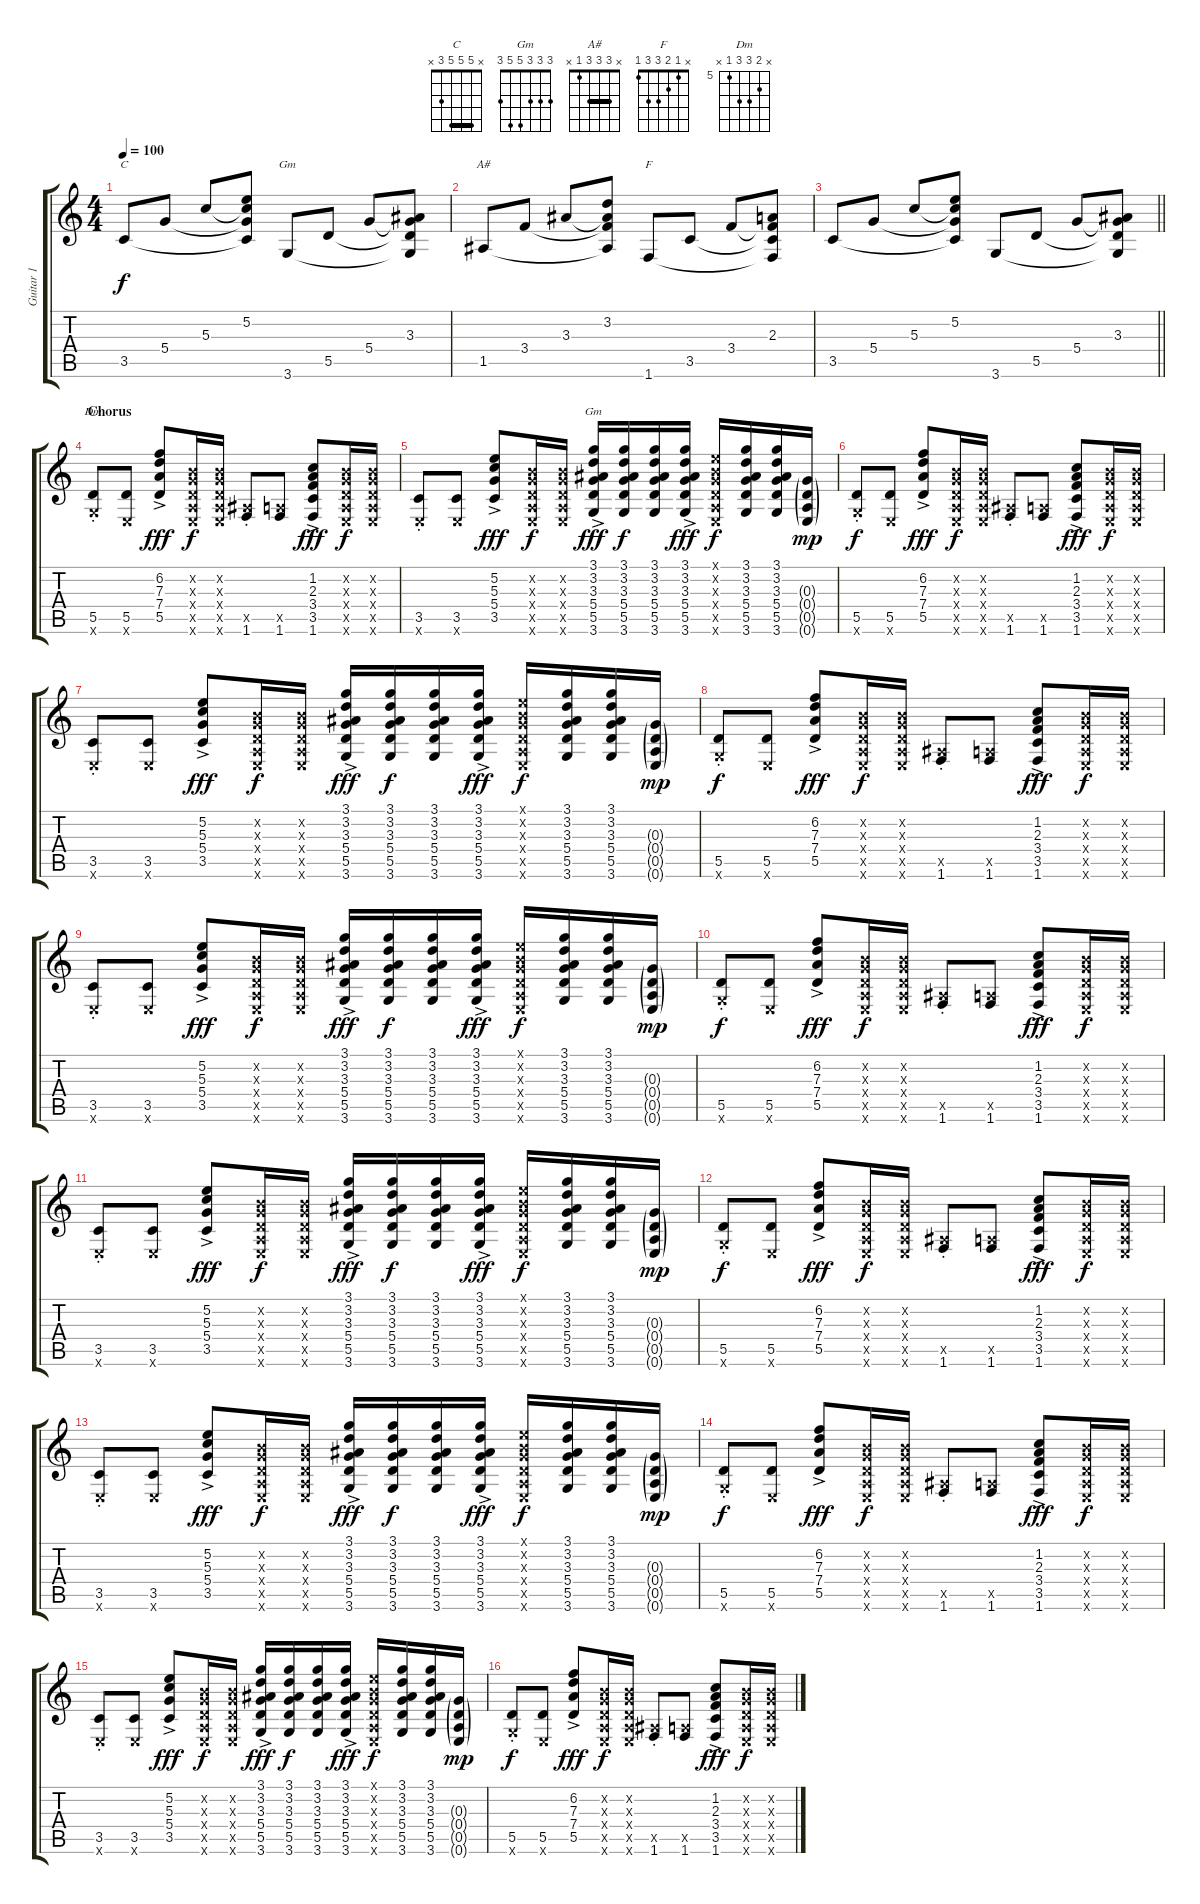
\track ("Guitar 1" "Guitar 1") {instrument acousticguitarsteel}
\staff {score tabs}
\tuning (E4 B3 G3 D3 A2 E2) {hide}
\chord ("C" x 5 5 5 3 x) {barre 5}
\chord ("Gm" x 3 3 5 5 3)
\chord ("A#" x 3 3 3 1 x) {barre 3}
\chord ("F" x 1 2 3 3 1)
\chord ("Dm" x 6 7 7 5 x) {firstfret 5}
\chord ("Gm" 3 3 3 5 5 3)
\ts (4 4)
\tempo 100
\clef g2
\ks c
3.5.8{ch "C" dy f} 5.4.8 5.3.8 (5.2 5.3{t} 5.4{t} 3.5{t}).8 3.6.8{ch "Gm"} 5.5.8 5.4.8 (3.3 5.4{t} 5.5{t} 3.6{t}).8 |
1.5.8{ch "A#"} 3.4.8 3.3.8 (3.2 3.3{t} 3.4{t} 1.5{t}).8 1.6.8{ch "F"} 3.5.8 3.4.8 (2.3 3.4{t} 3.5{t} 1.6{t}).8 |
\barLineRight lightlight
3.5.8 5.4.8 5.3.8 (5.2 5.3{t} 5.4{t} 3.5{t}).8 3.6.8 5.5.8 5.4.8 (3.3 5.4{t} 5.5{t} 3.6{t}).8 |
\section ("" "Chorus")
(5.5{st} 3.6{x}).8{ch "Dm"} (5.5 0.6{x}).8 (6.2{ac} 7.3{ac} 7.4{ac} 5.5{ac}).8{dy fff} (0.2{x} 0.3{x} 0.4{x} 0.5{x} 0.6{x}).16{dy f} (0.2{x} 0.3{x} 0.4{x} 0.5{x} 0.6{x}).16 (1.5{x} 1.6{st}).8 (0.5{x} 1.6).8 (1.2{ac} 2.3{ac} 3.4{ac} 3.5{ac} 1.6{ac}).8{dy fff} (0.2{x} 0.3{x} 0.4{x} 0.5{x} 0.6{x}).16{dy f} (0.2{x} 0.3{x} 0.4{x} 0.5{x} 0.6{x}).16 |
(3.5{st} 0.6{x}).8 (3.5 0.6{x}).8 (5.2{ac} 5.3{ac} 5.4{ac} 3.5{ac}).8{dy fff} (0.2{x} 0.3{x} 0.4{x} 0.5{x} 0.6{x}).16{dy f} (0.2{x} 0.3{x} 0.4{x} 0.5{x} 0.6{x}).16 (3.1 3.2{ac} 3.3{ac} 5.4{ac} 5.5{ac} 3.6{ac}).16{ch "Gm" dy fff} (3.1 3.2 3.3 5.4 5.5 3.6).16{dy f} (3.1 3.2 3.3 5.4 5.5 3.6).16 (3.1{ac} 3.2{ac} 3.3{ac} 5.4{ac} 5.5{ac} 3.6{ac}).16{dy fff} (0.1{x} 0.2{x} 0.3{x} 0.4{x} 0.5{x} 0.6{x}).16{dy f} (3.1 3.2 3.3 5.4 5.5 3.6).16 (3.1 3.2 3.3 5.4 5.5 3.6).16 (0.3{g} 0.4{g} 0.5{g} 0.6{g}).16{dy mp} |
(5.5{st} 3.6{x}).8{dy f} (5.5 0.6{x}).8 (6.2{ac} 7.3{ac} 7.4{ac} 5.5{ac}).8{dy fff} (0.2{x} 0.3{x} 0.4{x} 0.5{x} 0.6{x}).16{dy f} (0.2{x} 0.3{x} 0.4{x} 0.5{x} 0.6{x}).16 (1.5{x} 1.6{st}).8 (0.5{x} 1.6).8 (1.2{ac} 2.3{ac} 3.4{ac} 3.5{ac} 1.6{ac}).8{dy fff} (0.2{x} 0.3{x} 0.4{x} 0.5{x} 0.6{x}).16{dy f} (0.2{x} 0.3{x} 0.4{x} 0.5{x} 0.6{x}).16 |
(3.5{st} 0.6{x}).8 (3.5 0.6{x}).8 (5.2{ac} 5.3{ac} 5.4{ac} 3.5{ac}).8{dy fff} (0.2{x} 0.3{x} 0.4{x} 0.5{x} 0.6{x}).16{dy f} (0.2{x} 0.3{x} 0.4{x} 0.5{x} 0.6{x}).16 (3.1 3.2{ac} 3.3{ac} 5.4{ac} 5.5{ac} 3.6{ac}).16{dy fff} (3.1 3.2 3.3 5.4 5.5 3.6).16{dy f} (3.1 3.2 3.3 5.4 5.5 3.6).16 (3.1{ac} 3.2{ac} 3.3{ac} 5.4{ac} 5.5{ac} 3.6{ac}).16{dy fff} (0.1{x} 0.2{x} 0.3{x} 0.4{x} 0.5{x} 0.6{x}).16{dy f} (3.1 3.2 3.3 5.4 5.5 3.6).16 (3.1 3.2 3.3 5.4 5.5 3.6).16 (0.3{g} 0.4{g} 0.5{g} 0.6{g}).16{dy mp} |
(5.5{st} 3.6{x}).8{dy f} (5.5 0.6{x}).8 (6.2{ac} 7.3{ac} 7.4{ac} 5.5{ac}).8{dy fff} (0.2{x} 0.3{x} 0.4{x} 0.5{x} 0.6{x}).16{dy f} (0.2{x} 0.3{x} 0.4{x} 0.5{x} 0.6{x}).16 (1.5{x} 1.6{st}).8 (0.5{x} 1.6).8 (1.2{ac} 2.3{ac} 3.4{ac} 3.5{ac} 1.6{ac}).8{dy fff} (0.2{x} 0.3{x} 0.4{x} 0.5{x} 0.6{x}).16{dy f} (0.2{x} 0.3{x} 0.4{x} 0.5{x} 0.6{x}).16 |
(3.5{st} 0.6{x}).8 (3.5 0.6{x}).8 (5.2{ac} 5.3{ac} 5.4{ac} 3.5{ac}).8{dy fff} (0.2{x} 0.3{x} 0.4{x} 0.5{x} 0.6{x}).16{dy f} (0.2{x} 0.3{x} 0.4{x} 0.5{x} 0.6{x}).16 (3.1 3.2{ac} 3.3{ac} 5.4{ac} 5.5{ac} 3.6{ac}).16{dy fff} (3.1 3.2 3.3 5.4 5.5 3.6).16{dy f} (3.1 3.2 3.3 5.4 5.5 3.6).16 (3.1{ac} 3.2{ac} 3.3{ac} 5.4{ac} 5.5{ac} 3.6{ac}).16{dy fff} (0.1{x} 0.2{x} 0.3{x} 0.4{x} 0.5{x} 0.6{x}).16{dy f} (3.1 3.2 3.3 5.4 5.5 3.6).16 (3.1 3.2 3.3 5.4 5.5 3.6).16 (0.3{g} 0.4{g} 0.5{g} 0.6{g}).16{dy mp} |
(5.5{st} 3.6{x}).8{dy f} (5.5 0.6{x}).8 (6.2{ac} 7.3{ac} 7.4{ac} 5.5{ac}).8{dy fff} (0.2{x} 0.3{x} 0.4{x} 0.5{x} 0.6{x}).16{dy f} (0.2{x} 0.3{x} 0.4{x} 0.5{x} 0.6{x}).16 (1.5{x} 1.6{st}).8 (0.5{x} 1.6).8 (1.2{ac} 2.3{ac} 3.4{ac} 3.5{ac} 1.6{ac}).8{dy fff} (0.2{x} 0.3{x} 0.4{x} 0.5{x} 0.6{x}).16{dy f} (0.2{x} 0.3{x} 0.4{x} 0.5{x} 0.6{x}).16 |
(3.5{st} 0.6{x}).8 (3.5 0.6{x}).8 (5.2{ac} 5.3{ac} 5.4{ac} 3.5{ac}).8{dy fff} (0.2{x} 0.3{x} 0.4{x} 0.5{x} 0.6{x}).16{dy f} (0.2{x} 0.3{x} 0.4{x} 0.5{x} 0.6{x}).16 (3.1 3.2{ac} 3.3{ac} 5.4{ac} 5.5{ac} 3.6{ac}).16{dy fff} (3.1 3.2 3.3 5.4 5.5 3.6).16{dy f} (3.1 3.2 3.3 5.4 5.5 3.6).16 (3.1{ac} 3.2{ac} 3.3{ac} 5.4{ac} 5.5{ac} 3.6{ac}).16{dy fff} (0.1{x} 0.2{x} 0.3{x} 0.4{x} 0.5{x} 0.6{x}).16{dy f} (3.1 3.2 3.3 5.4 5.5 3.6).16 (3.1 3.2 3.3 5.4 5.5 3.6).16 (0.3{g} 0.4{g} 0.5{g} 0.6{g}).16{dy mp} |
(5.5{st} 3.6{x}).8{dy f} (5.5 0.6{x}).8 (6.2{ac} 7.3{ac} 7.4{ac} 5.5{ac}).8{dy fff} (0.2{x} 0.3{x} 0.4{x} 0.5{x} 0.6{x}).16{dy f} (0.2{x} 0.3{x} 0.4{x} 0.5{x} 0.6{x}).16 (1.5{x} 1.6{st}).8 (0.5{x} 1.6).8 (1.2{ac} 2.3{ac} 3.4{ac} 3.5{ac} 1.6{ac}).8{dy fff} (0.2{x} 0.3{x} 0.4{x} 0.5{x} 0.6{x}).16{dy f} (0.2{x} 0.3{x} 0.4{x} 0.5{x} 0.6{x}).16 |
(3.5{st} 0.6{x}).8 (3.5 0.6{x}).8 (5.2{ac} 5.3{ac} 5.4{ac} 3.5{ac}).8{dy fff} (0.2{x} 0.3{x} 0.4{x} 0.5{x} 0.6{x}).16{dy f} (0.2{x} 0.3{x} 0.4{x} 0.5{x} 0.6{x}).16 (3.1 3.2{ac} 3.3{ac} 5.4{ac} 5.5{ac} 3.6{ac}).16{dy fff} (3.1 3.2 3.3 5.4 5.5 3.6).16{dy f} (3.1 3.2 3.3 5.4 5.5 3.6).16 (3.1{ac} 3.2{ac} 3.3{ac} 5.4{ac} 5.5{ac} 3.6{ac}).16{dy fff} (0.1{x} 0.2{x} 0.3{x} 0.4{x} 0.5{x} 0.6{x}).16{dy f} (3.1 3.2 3.3 5.4 5.5 3.6).16 (3.1 3.2 3.3 5.4 5.5 3.6).16 (0.3{g} 0.4{g} 0.5{g} 0.6{g}).16{dy mp} |
(5.5{st} 3.6{x}).8{dy f} (5.5 0.6{x}).8 (6.2{ac} 7.3{ac} 7.4{ac} 5.5{ac}).8{dy fff} (0.2{x} 0.3{x} 0.4{x} 0.5{x} 0.6{x}).16{dy f} (0.2{x} 0.3{x} 0.4{x} 0.5{x} 0.6{x}).16 (1.5{x} 1.6{st}).8 (0.5{x} 1.6).8 (1.2{ac} 2.3{ac} 3.4{ac} 3.5{ac} 1.6{ac}).8{dy fff} (0.2{x} 0.3{x} 0.4{x} 0.5{x} 0.6{x}).16{dy f} (0.2{x} 0.3{x} 0.4{x} 0.5{x} 0.6{x}).16 |
(3.5{st} 0.6{x}).8 (3.5 0.6{x}).8 (5.2{ac} 5.3{ac} 5.4{ac} 3.5{ac}).8{dy fff} (0.2{x} 0.3{x} 0.4{x} 0.5{x} 0.6{x}).16{dy f} (0.2{x} 0.3{x} 0.4{x} 0.5{x} 0.6{x}).16 (3.1 3.2{ac} 3.3{ac} 5.4{ac} 5.5{ac} 3.6{ac}).16{dy fff} (3.1 3.2 3.3 5.4 5.5 3.6).16{dy f} (3.1 3.2 3.3 5.4 5.5 3.6).16 (3.1{ac} 3.2{ac} 3.3{ac} 5.4{ac} 5.5{ac} 3.6{ac}).16{dy fff} (0.1{x} 0.2{x} 0.3{x} 0.4{x} 0.5{x} 0.6{x}).16{dy f} (3.1 3.2 3.3 5.4 5.5 3.6).16 (3.1 3.2 3.3 5.4 5.5 3.6).16 (0.3{g} 0.4{g} 0.5{g} 0.6{g}).16{dy mp} |
(5.5{st} 3.6{x}).8{dy f} (5.5 0.6{x}).8 (6.2{ac} 7.3{ac} 7.4{ac} 5.5{ac}).8{dy fff} (0.2{x} 0.3{x} 0.4{x} 0.5{x} 0.6{x}).16{dy f} (0.2{x} 0.3{x} 0.4{x} 0.5{x} 0.6{x}).16 (1.5{x} 1.6{st}).8 (0.5{x} 1.6).8 (1.2{ac} 2.3{ac} 3.4{ac} 3.5{ac} 1.6{ac}).8{dy fff} (0.2{x} 0.3{x} 0.4{x} 0.5{x} 0.6{x}).16{dy f} (0.2{x} 0.3{x} 0.4{x} 0.5{x} 0.6{x}).16
